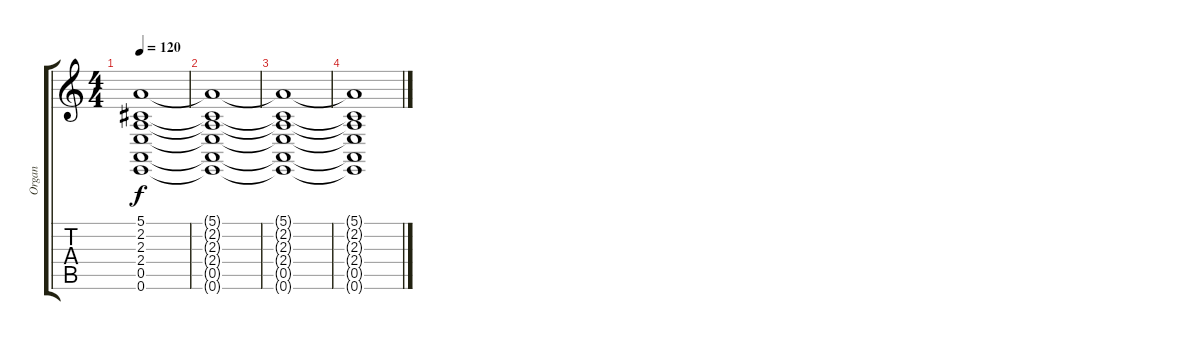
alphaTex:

\track ("Organ" "Organ") {instrument acousticgrandpiano}
\staff {score tabs}
\tuning (E4 B3 G3 D3 A2 E2) {hide}
\ts (4 4)
\tempo 120
\clef g2
\ks aminor
(5.1 2.2 2.3 2.4 0.5 0.6).1{dy f instrument acousticgrandpiano} |
(5.1{t} 2.2{t} 2.3{t} 2.4{t} 0.5{t} 0.6{t}).1 |
(5.1{t} 2.2{t} 2.3{t} 2.4{t} 0.5{t} 0.6{t}).1 |
(5.1{t} 2.2{t} 2.3{t} 2.4{t} 0.5{t} 0.6{t}).1
